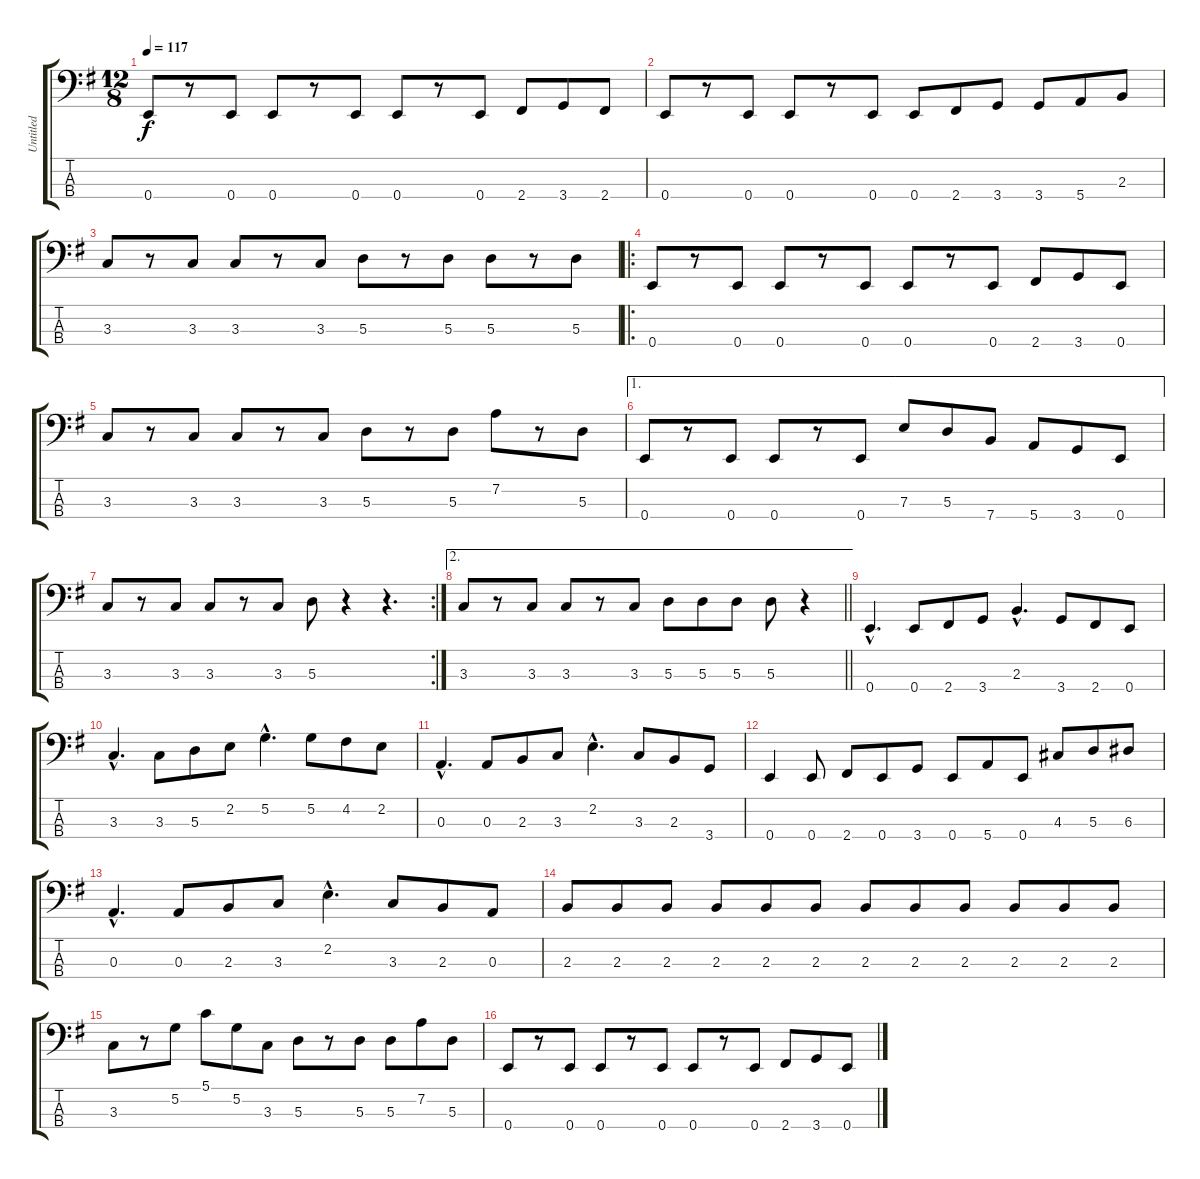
\track ("Untitled" "Untitled") {instrument electricbassfinger}
\staff {score tabs}
\tuning (G2 D2 A1 E1) {hide}
\ts (12 8)
\tempo 117
\clef f4
\ks g
0.4.8{dy f} r.8 0.4.8 0.4.8 r.8 0.4.8 0.4.8 r.8 0.4.8 2.4.8 3.4.8 2.4.8 |
0.4.8 r.8 0.4.8 0.4.8 r.8 0.4.8 0.4.8 2.4.8 3.4.8 3.4.8 5.4.8 2.3.8 |
3.3.8 r.8 3.3.8 3.3.8 r.8 3.3.8 5.3.8 r.8 5.3.8 5.3.8 r.8 5.3.8 |
\ro
0.4.8 r.8 0.4.8 0.4.8 r.8 0.4.8 0.4.8 r.8 0.4.8 2.4.8 3.4.8 0.4.8 |
3.3.8 r.8 3.3.8 3.3.8 r.8 3.3.8 5.3.8 r.8 5.3.8 7.2.8 r.8 5.3.8 |
\ae 1
0.4.8 r.8 0.4.8 0.4.8 r.8 0.4.8 7.3.8 5.3.8 7.4.8 5.4.8 3.4.8 0.4.8 |
\rc 2
3.3.8 r.8 3.3.8 3.3.8 r.8 3.3.8 5.3.8 r.4 r.4{d} |
\ae 2
\barLineRight lightlight
3.3.8 r.8 3.3.8 3.3.8 r.8 3.3.8 5.3.8 5.3.8 5.3.8 5.3.8 r.4 |
0.4{hac}.4{d} 0.4.8 2.4.8 3.4.8 2.3{hac}.4{d} 3.4.8 2.4.8 0.4.8 |
3.3{hac}.4{d} 3.3.8 5.3.8 2.2.8 5.2{hac}.4{d} 5.2.8 4.2.8 2.2.8 |
0.3{hac}.4{d} 0.3.8 2.3.8 3.3.8 2.2{hac}.4{d} 3.3.8 2.3.8 3.4.8 |
0.4.4 0.4.8 2.4.8 0.4.8 3.4.8 0.4.8 5.4.8 0.4.8 4.3.8 5.3.8 6.3.8 |
0.3{hac}.4{d} 0.3.8 2.3.8 3.3.8 2.2{hac}.4{d} 3.3.8 2.3.8 0.3.8 |
2.3.8 2.3.8 2.3.8 2.3.8 2.3.8 2.3.8 2.3.8 2.3.8 2.3.8 2.3.8 2.3.8 2.3.8 |
3.3.8 r.8 5.2.8 5.1.8 5.2.8 3.3.8 5.3.8 r.8 5.3.8 5.3.8 7.2.8 5.3.8 |
0.4.8 r.8 0.4.8 0.4.8 r.8 0.4.8 0.4.8 r.8 0.4.8 2.4.8 3.4.8 0.4.8
